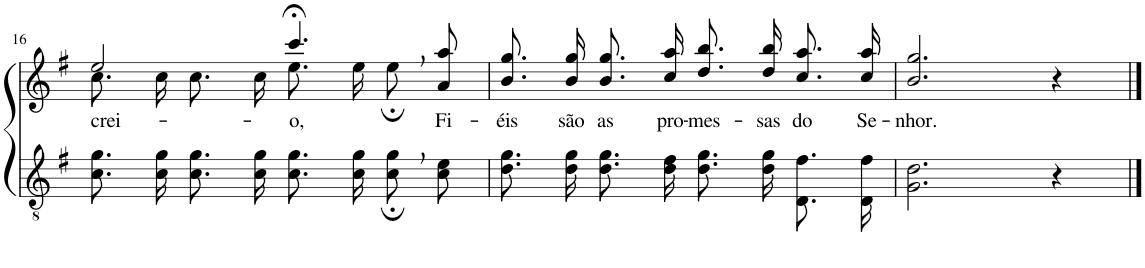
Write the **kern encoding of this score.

**kern	**kern	**text
*part2	*part1	*part1
*staff2	*staff1	*staff1
*I"Parte III e IV	*I"Parte I e II	*
!!LO:PB:g=z
*clefGv2	*clefG2	*
*Trd5c9	*Trd5c9	*
*k[f#]	*k[f#]	*
*M4/4	*M4/4	*
=16	=16	=16
*	*^	*
!	!	!	!LO:LY:b
8.c\ 8.g\L	2ee/	8.cc\	crei-
16c\ 16g\Jk	.	16cc\KL	.
8.c\ 8.g\L	.	8.cc\J	.
16c\ 16g\Jk	.	16cc\KL	.
!	!	!	!LO:LY:b
8.c\ 8.g\L	4.ccc;<,/	8.ee\J	-o,
16c\ 16g\Jk	.	16ee\KL	.
8c;,\ 8g;,\L	.	8ee;\J	.
!	!	!	!LO:LY:b
8c\ 8e\J	8a/ 8aa/	8ryy	Fi-
=17	=17	=17	=17
!	!	!	!LO:LY:b
*	*v	*v	*
8.d\ 8.g\L	8.b\ 8.gg\L	-éis
!	!	!LO:LY:b
16d\ 16g\Jk	16b\ 16gg\Jk	são
!	!	!LO:LY:b
8.d\ 8.g\L	8.b\ 8.gg\L	as
!	!	!LO:LY:b
16d\ 16f#\Jk	16cc\ 16aa\Jk	pro-
!	!	!LO:LY:b
8.d\ 8.g\L	8.dd\ 8.bb\L	-mes-
!	!	!LO:LY:b
16d\ 16g\Jk	16dd\ 16bb\Jk	-sas
!	!	!LO:LY:b
8.D/ 8.f#/L	8.cc\ 8.aa\L	do
!	!	!LO:LY:b
16D/ 16f#/Jk	16cc\ 16aa\Jk	Se-
=18	=18	=18
!	!	!LO:LY:b
2.G\ 2.d\	2.b/ 2.gg/	-nhor.
4r	4r	.
==	==	==
*-	*-	*-
